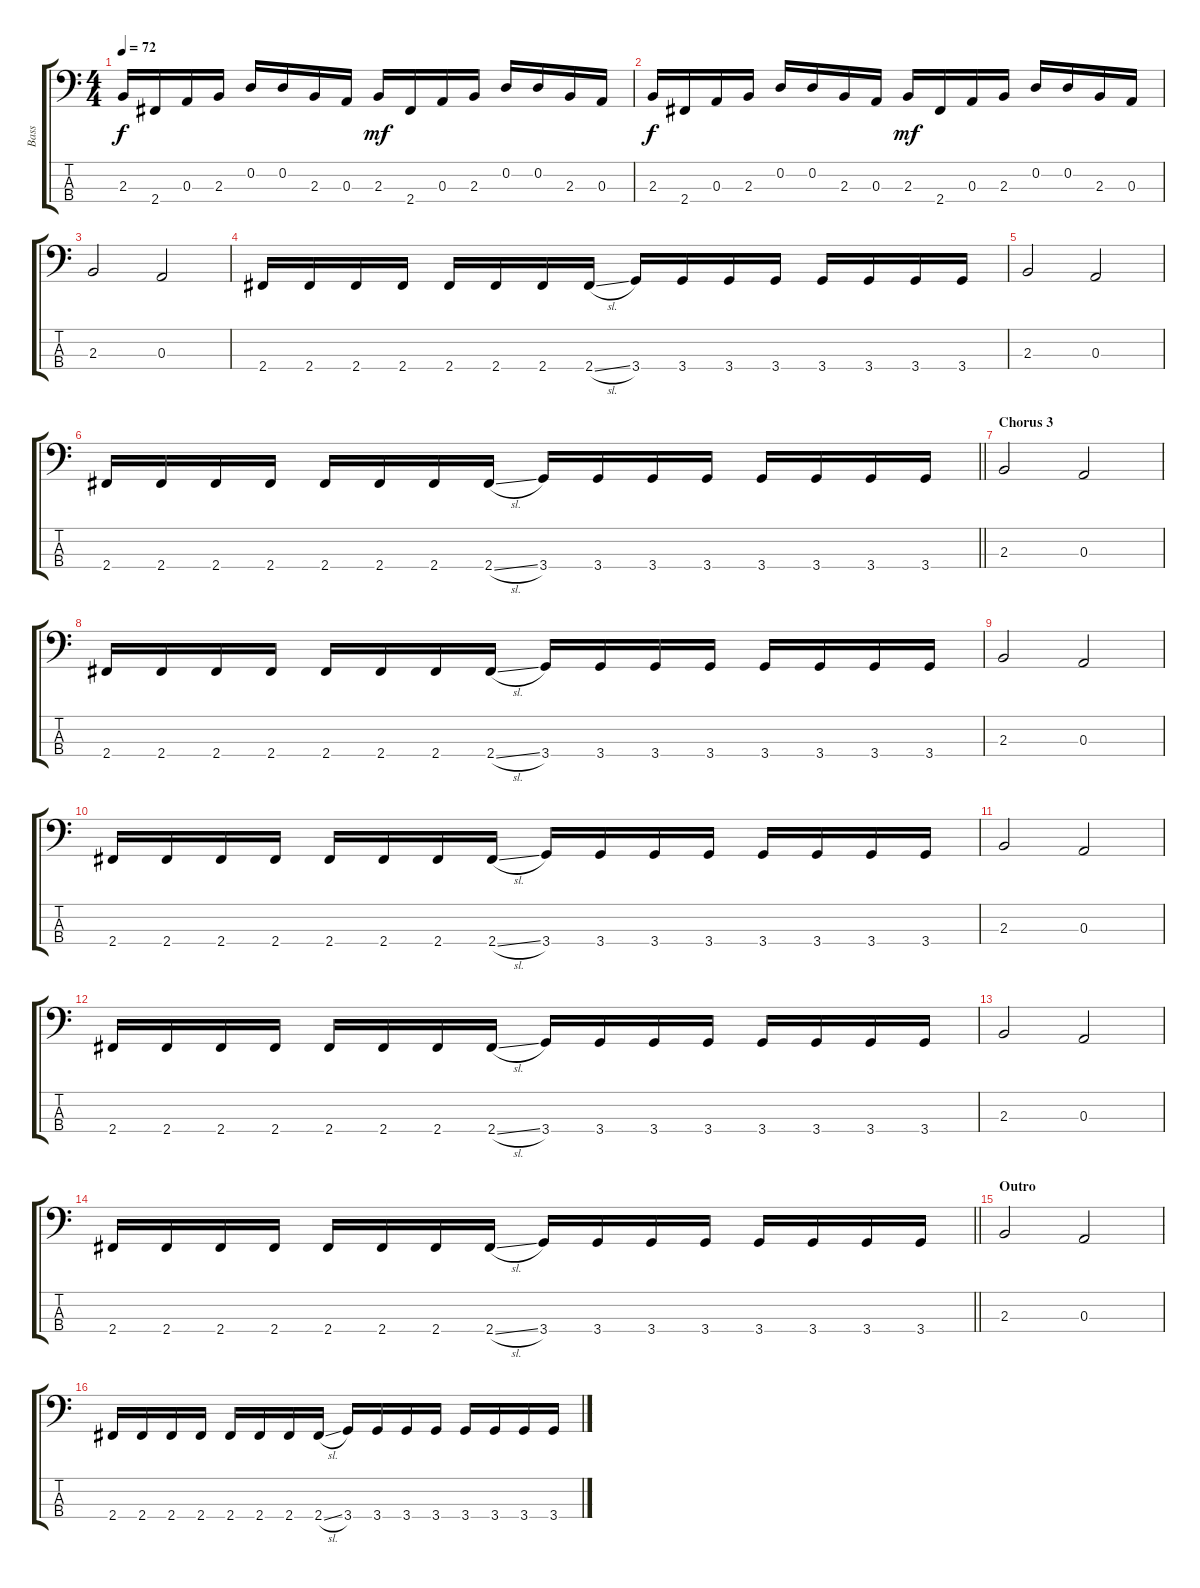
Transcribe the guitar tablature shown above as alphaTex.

\track ("Bass" "Bass") {instrument electricbasspick}
\staff {score tabs}
\tuning (G2 D2 A1 E1) {hide}
\ts (4 4)
\tempo 72
\clef f4
\ks c
2.3.16{dy f} 2.4.16 0.3.16 2.3.16 0.2.16 0.2.16 2.3.16 0.3.16 2.3.16{dy mf} 2.4.16 0.3.16 2.3.16 0.2.16 0.2.16 2.3.16 0.3.16 |
2.3.16{dy f} 2.4.16 0.3.16 2.3.16 0.2.16 0.2.16 2.3.16 0.3.16 2.3.16{dy mf} 2.4.16 0.3.16 2.3.16 0.2.16 0.2.16 2.3.16 0.3.16 |
2.3.2 0.3.2 |
2.4.16 2.4.16 2.4.16 2.4.16 2.4.16 2.4.16 2.4.16 2.4{sl}.16 3.4.16 3.4.16 3.4.16 3.4.16 3.4.16 3.4.16 3.4.16 3.4.16 |
2.3.2 0.3.2 |
\barLineRight lightlight
2.4.16 2.4.16 2.4.16 2.4.16 2.4.16 2.4.16 2.4.16 2.4{sl}.16 3.4.16 3.4.16 3.4.16 3.4.16 3.4.16 3.4.16 3.4.16 3.4.16 |
\section ("" "Chorus 3")
2.3.2 0.3.2 |
2.4.16 2.4.16 2.4.16 2.4.16 2.4.16 2.4.16 2.4.16 2.4{sl}.16 3.4.16 3.4.16 3.4.16 3.4.16 3.4.16 3.4.16 3.4.16 3.4.16 |
2.3.2 0.3.2 |
2.4.16 2.4.16 2.4.16 2.4.16 2.4.16 2.4.16 2.4.16 2.4{sl}.16 3.4.16 3.4.16 3.4.16 3.4.16 3.4.16 3.4.16 3.4.16 3.4.16 |
2.3.2 0.3.2 |
2.4.16 2.4.16 2.4.16 2.4.16 2.4.16 2.4.16 2.4.16 2.4{sl}.16 3.4.16 3.4.16 3.4.16 3.4.16 3.4.16 3.4.16 3.4.16 3.4.16 |
2.3.2 0.3.2 |
\barLineRight lightlight
2.4.16 2.4.16 2.4.16 2.4.16 2.4.16 2.4.16 2.4.16 2.4{sl}.16 3.4.16 3.4.16 3.4.16 3.4.16 3.4.16 3.4.16 3.4.16 3.4.16 |
\section ("" "Outro")
2.3.2 0.3.2 |
2.4.16 2.4.16 2.4.16 2.4.16 2.4.16 2.4.16 2.4.16 2.4{sl}.16 3.4.16 3.4.16 3.4.16 3.4.16 3.4.16 3.4.16 3.4.16 3.4.16
